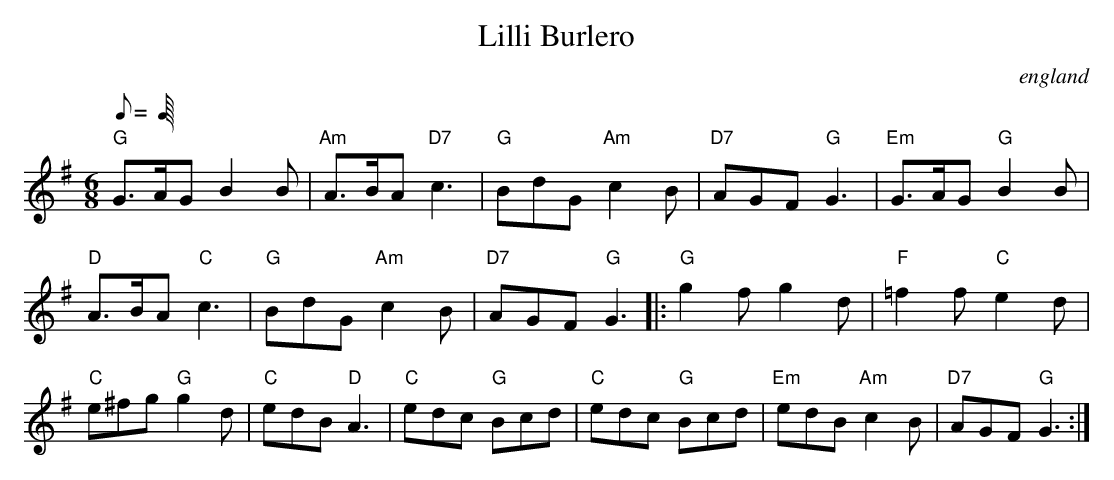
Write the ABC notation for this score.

X:1
T:Lilli Burlero
O:england
M:6/8
L:1/8
Q:C2=122
K:G
"G"G>AG B2B | "Am"A>BA "D7"c3 | \
"G"BdG "Am"c2B | "D7"AGF "G"G3 | \
"Em"G>AG "G"B2B | "D"A>BA "C"c3 | \
"G"BdG "Am"c2B | "D7"AGF "G" G3 |: \
"G"g2 f g2d | "F"=f2f "C"e2d | \
"C"e^fg "G"g2d | "C"edB "D"A3 | \
"C"edc "G"Bcd | "C"edc "G"Bcd | \
"Em"edB "Am"c2B | "D7"AGF "G"G3 :|
